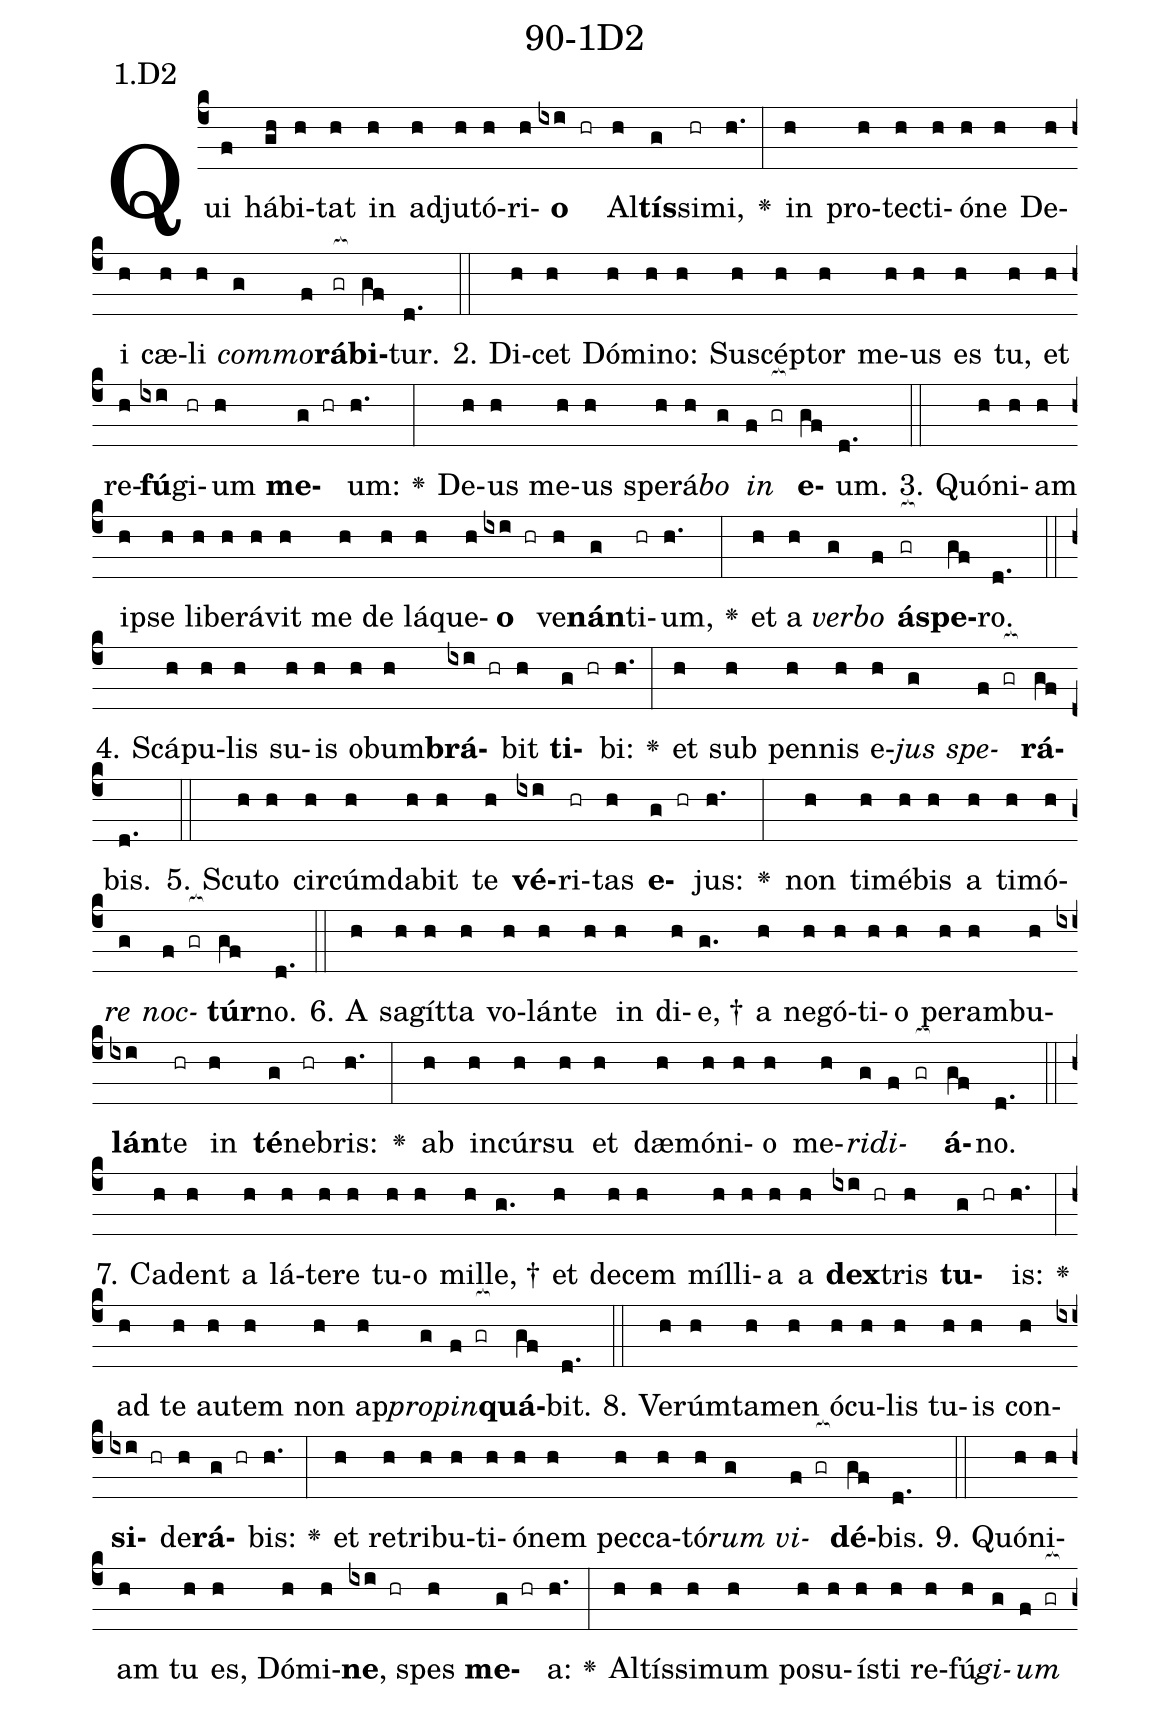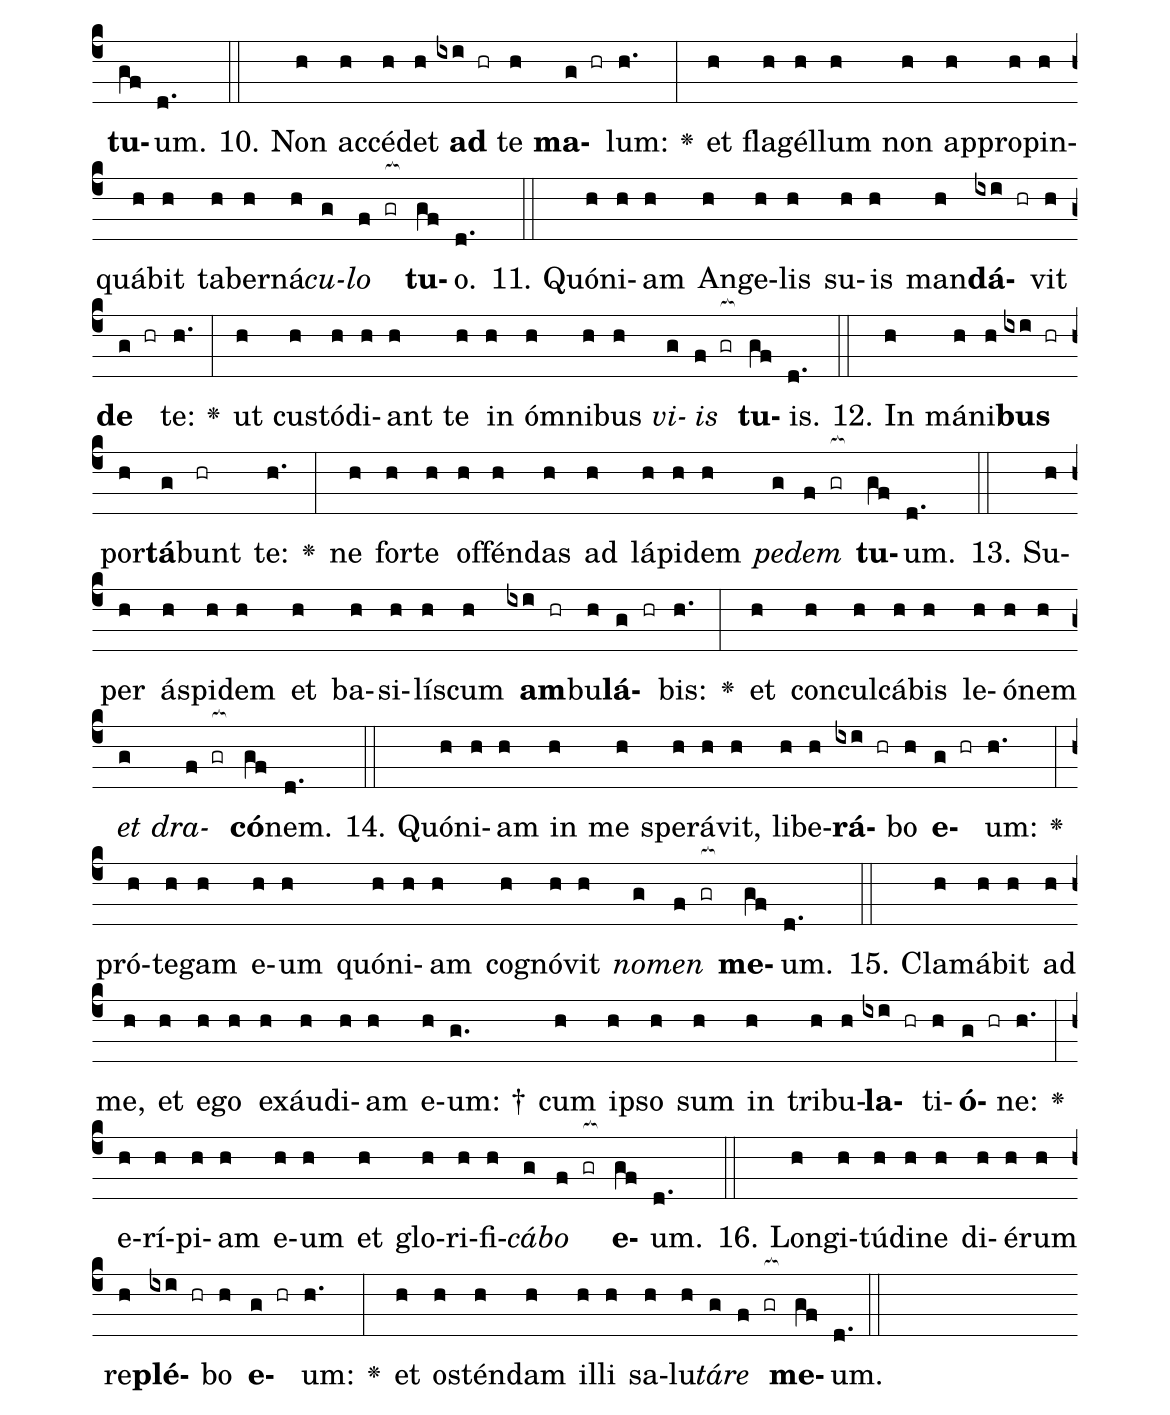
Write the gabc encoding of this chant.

name: 90-1D2;
annotation: 1.D2;
%%
(c4)Qui(f) há(gh)bi(h)tat(h) in(h) ad(h)ju(h)tó(h)ri(h)<b>o</b>(ixi hr) Al(h)<b>tís</b>(g)si(hr)mi,(h.) <v>\greheightstar</v>(:) in(h) pro(h)tec(h)ti(h)ó(h)ne(h) De(h)i(h) cæ(h)li(h) <i>com</i>(g)<i>mo</i>(f)<b>rá</b>(gr[ocb:1{])<b>bi</b>(gf[ocb:0}])tur.(d.) (::)
2. Di(h)cet(h) Dó(h)mi(h)no:(h) Su(h)scép(h)tor(h) me(h)us(h) es(h) tu,(h) et(h) re(h)<b>fú</b>(ixi)gi(hr)um(h) <b>me</b>(g hr)um:(h.) <v>\greheightstar</v>(:) De(h)us(h) me(h)us(h) spe(h)rá(h)<i>bo</i>(g) <i>in</i>(f gr[ocb:1{]) <b>e</b>(gf[ocb:0}])um.(d.) (::)
3. Quón(h)i(h)am(h) ip(h)se(h) li(h)be(h)rá(h)vit(h) me(h) de(h) lá(h)que(h)<b>o</b>(ixi hr) ve(h)<b>nán</b>(g)ti(hr)um,(h.) <v>\greheightstar</v>(:) et(h) a(h) <i>ver</i>(g)<i>bo</i>(f) <b>ás</b>(gr[ocb:1{])<b>pe</b>(gf[ocb:0}])ro.(d.) (::)
4. Scá(h)pu(h)lis(h) su(h)is(h) ob(h)um(h)<b>brá</b>(ixi hr)bit(h) <b>ti</b>(g hr)bi:(h.) <v>\greheightstar</v>(:) et(h) sub(h) pen(h)nis(h) e(h)<i>jus</i>(g) <i>spe</i>(f gr[ocb:1{])<b>rá</b>(gf[ocb:0}])bis.(d.) (::)
5. Scu(h)to(h) cir(h)cúm(h)da(h)bit(h) te(h) <b>vé</b>(ixi)ri(hr)tas(h) <b>e</b>(g hr)jus:(h.) <v>\greheightstar</v>(:) non(h) ti(h)mé(h)bis(h) a(h) ti(h)mó(h)<i>re</i>(g) <i>noc</i>(f gr[ocb:1{])<b>túr</b>(gf[ocb:0}])no.(d.) (::)
6. A(h) sa(h)gít(h)ta(h) vo(h)lán(h)te(h) in(h) di(h)e, †(g.) a(h) neg(h)ó(h)ti(h)o(h) per(h)am(h)bu(h)<b>lán</b>(ixi)te(hr) in(h) <b>té</b>(g)ne(hr)bris:(h.) <v>\greheightstar</v>(:) ab(h) in(h)cúr(h)su(h) et(h) dæ(h)mó(h)ni(h)o(h) me(h)<i>ri</i>(g)<i>di</i>(f gr[ocb:1{])<b>á</b>(gf[ocb:0}])no.(d.) (::)
7. Ca(h)dent(h) a(h) lá(h)te(h)re(h) tu(h)o(h) mil(h)le, †(g.) et(h) de(h)cem(h) míl(h)li(h)a(h) a(h) <b>dex</b>(ixi hr)tris(h) <b>tu</b>(g hr)is:(h.) <v>\greheightstar</v>(:) ad(h) te(h) au(h)tem(h) non(h) ap(h)<i>pro</i>(g)<i>pin</i>(f gr[ocb:1{])<b>quá</b>(gf[ocb:0}])bit.(d.) (::)
8. Ve(h)rúm(h)ta(h)men(h) ó(h)cu(h)lis(h) tu(h)is(h) con(h)<b>si</b>(ixi hr)de(h)<b>rá</b>(g hr)bis:(h.) <v>\greheightstar</v>(:) et(h) re(h)tri(h)bu(h)ti(h)ó(h)nem(h) pec(h)ca(h)tó(h)<i>rum</i>(g) <i>vi</i>(f gr[ocb:1{])<b>dé</b>(gf[ocb:0}])bis.(d.) (::)
9. Quón(h)i(h)am(h) tu(h) es,(h) Dó(h)mi(h)<b>ne</b>,(ixi hr) spes(h) <b>me</b>(g hr)a:(h.) <v>\greheightstar</v>(:) Al(h)tís(h)si(h)mum(h) po(h)su(h)ís(h)ti(h) re(h)fú(h)<i>gi</i>(g)<i>um</i>(f gr[ocb:1{]) <b>tu</b>(gf[ocb:0}])um.(d.) (::)
10. Non(h) ac(h)cé(h)det(h) <b>ad</b>(ixi hr) te(h) <b>ma</b>(g hr)lum:(h.) <v>\greheightstar</v>(:) et(h) fla(h)gél(h)lum(h) non(h) ap(h)pro(h)pin(h)quá(h)bit(h) ta(h)ber(h)ná(h)<i>cu</i>(g)<i>lo</i>(f gr[ocb:1{]) <b>tu</b>(gf[ocb:0}])o.(d.) (::)
11. Quón(h)i(h)am(h) An(h)ge(h)lis(h) su(h)is(h) man(h)<b>dá</b>(ixi hr)vit(h) <b>de</b>(g hr) te:(h.) <v>\greheightstar</v>(:) ut(h) cus(h)tó(h)di(h)ant(h) te(h) in(h) óm(h)ni(h)bus(h) <i>vi</i>(g)<i>is</i>(f gr[ocb:1{]) <b>tu</b>(gf[ocb:0}])is.(d.) (::)
12. In(h) má(h)ni(h)<b>bus</b>(ixi hr) por(h)<b>tá</b>(g)bunt(hr) te:(h.) <v>\greheightstar</v>(:) ne(h) for(h)te(h) of(h)fén(h)das(h) ad(h) lá(h)pi(h)dem(h) <i>pe</i>(g)<i>dem</i>(f gr[ocb:1{]) <b>tu</b>(gf[ocb:0}])um.(d.) (::)
13. Su(h)per(h) ás(h)pi(h)dem(h) et(h) ba(h)si(h)lís(h)cum(h) <b>am</b>(ixi hr)bu(h)<b>lá</b>(g hr)bis:(h.) <v>\greheightstar</v>(:) et(h) con(h)cul(h)cá(h)bis(h) le(h)ó(h)nem(h) <i>et</i>(g) <i>dra</i>(f gr[ocb:1{])<b>có</b>(gf[ocb:0}])nem.(d.) (::)
14. Quón(h)i(h)am(h) in(h) me(h) spe(h)rá(h)vit,(h) li(h)be(h)<b>rá</b>(ixi hr)bo(h) <b>e</b>(g hr)um:(h.) <v>\greheightstar</v>(:) pró(h)te(h)gam(h) e(h)um(h) quón(h)i(h)am(h) co(h)gnó(h)vit(h) <i>no</i>(g)<i>men</i>(f gr[ocb:1{]) <b>me</b>(gf[ocb:0}])um.(d.) (::)
15. Cla(h)má(h)bit(h) ad(h) me,(h) et(h) e(h)go(h) ex(h)áu(h)di(h)am(h) e(h)um: †(g.) cum(h) ip(h)so(h) sum(h) in(h) tri(h)bu(h)<b>la</b>(ixi hr)ti(h)<b>ó</b>(g hr)ne:(h.) <v>\greheightstar</v>(:) e(h)rí(h)pi(h)am(h) e(h)um(h) et(h) glo(h)ri(h)fi(h)<i>cá</i>(g)<i>bo</i>(f gr[ocb:1{]) <b>e</b>(gf[ocb:0}])um.(d.) (::)
16. Lon(h)gi(h)tú(h)di(h)ne(h) di(h)é(h)rum(h) re(h)<b>plé</b>(ixi hr)bo(h) <b>e</b>(g hr)um:(h.) <v>\greheightstar</v>(:) et(h) os(h)tén(h)dam(h) il(h)li(h) sa(h)lu(h)<i>tá</i>(g)<i>re</i>(f gr[ocb:1{]) <b>me</b>(gf[ocb:0}])um.(d.) (::)
